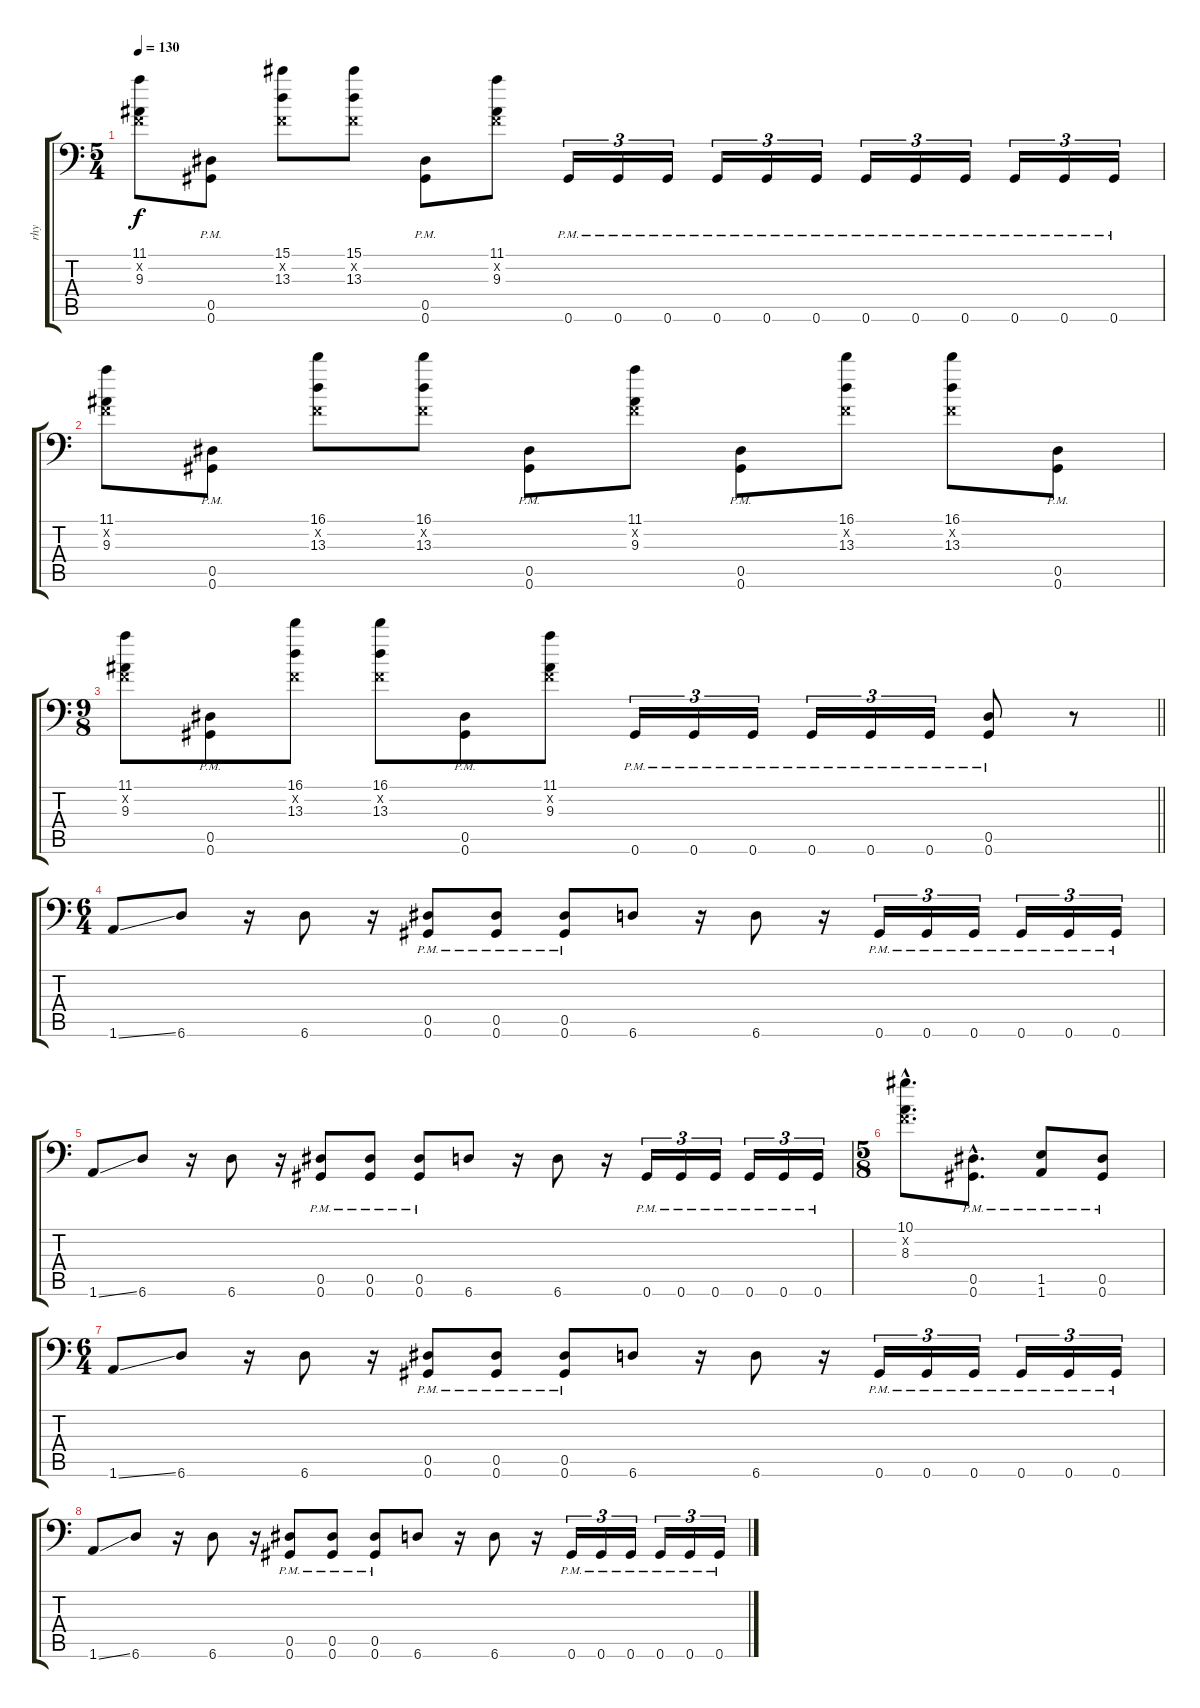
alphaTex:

\track ("rhy" "rhy") {instrument distortionguitar}
\staff {score tabs}
\tuning (Bb3 F3 Db3 Ab2 Eb2 Ab1) {hide}
\ts (5 4)
\tempo 130
\clef f4
\ks c
(11.1 0.2{x} 9.3).8{dy f} (0.5{pm} 0.6{pm}).8 (15.1 0.2{x} 13.3).8 (15.1 0.2{x} 13.3).8 (0.5{pm} 0.6{pm}).8 (11.1 0.2{x} 9.3).8 0.6{pm}.16{tu (3 2)} 0.6{pm}.16{tu (3 2)} 0.6{pm}.16{tu (3 2)} 0.6{pm}.16{tu (3 2)} 0.6{pm}.16{tu (3 2)} 0.6{pm}.16{tu (3 2)} 0.6{pm}.16{tu (3 2)} 0.6{pm}.16{tu (3 2)} 0.6{pm}.16{tu (3 2)} 0.6{pm}.16{tu (3 2)} 0.6{pm}.16{tu (3 2)} 0.6{pm}.16{tu (3 2)} |
(11.1 0.2{x} 9.3).8 (0.5{pm} 0.6{pm}).8 (16.1 0.2{x} 13.3).8 (16.1 0.2{x} 13.3).8 (0.5{pm} 0.6{pm}).8 (11.1 0.2{x} 9.3).8 (0.5{pm} 0.6{pm}).8 (16.1 0.2{x} 13.3).8 (16.1 0.2{x} 13.3).8 (0.5{pm} 0.6{pm}).8 |
\ts (9 8)
\barLineRight lightlight
(11.1 0.2{x} 9.3).8 (0.5{pm} 0.6{pm}).8 (16.1 0.2{x} 13.3).8 (16.1 0.2{x} 13.3).8 (0.5{pm} 0.6{pm}).8 (11.1 0.2{x} 9.3).8 0.6{pm}.16{tu (3 2)} 0.6{pm}.16{tu (3 2)} 0.6{pm}.16{tu (3 2)} 0.6{pm}.16{tu (3 2)} 0.6{pm}.16{tu (3 2)} 0.6{pm}.16{tu (3 2)} (0.5{pm} 0.6{pm}).8 r.8 |
\ts (6 4)
\section ("" "")
1.6{ss}.8 6.6.8 r.16 6.6.8 r.16 (0.5{pm} 0.6{pm}).8 (0.5{pm} 0.6{pm}).8 (0.5{pm} 0.6{pm}).8 6.6.8 r.16 6.6.8 r.16 0.6{pm}.16{tu (3 2)} 0.6{pm}.16{tu (3 2)} 0.6{pm}.16{tu (3 2)} 0.6{pm}.16{tu (3 2)} 0.6{pm}.16{tu (3 2)} 0.6{pm}.16{tu (3 2)} |
1.6{ss}.8 6.6.8 r.16 6.6.8 r.16 (0.5{pm} 0.6{pm}).8 (0.5{pm} 0.6{pm}).8 (0.5{pm} 0.6{pm}).8 6.6.8 r.16 6.6.8 r.16 0.6{pm}.16{tu (3 2)} 0.6{pm}.16{tu (3 2)} 0.6{pm}.16{tu (3 2)} 0.6{pm}.16{tu (3 2)} 0.6{pm}.16{tu (3 2)} 0.6{pm}.16{tu (3 2)} |
\ts (5 8)
(10.1{hac} 0.2{hac x} 8.3{hac}).8{d} (0.5{hac pm} 0.6{hac pm}).8{d} (1.5{pm} 1.6{pm}).8 (0.5{pm} 0.6{pm}).8 |
\ts (6 4)
1.6{ss}.8 6.6.8 r.16 6.6.8 r.16 (0.5{pm} 0.6{pm}).8 (0.5{pm} 0.6{pm}).8 (0.5{pm} 0.6{pm}).8 6.6.8 r.16 6.6.8 r.16 0.6{pm}.16{tu (3 2)} 0.6{pm}.16{tu (3 2)} 0.6{pm}.16{tu (3 2)} 0.6{pm}.16{tu (3 2)} 0.6{pm}.16{tu (3 2)} 0.6{pm}.16{tu (3 2)} |
1.6{ss}.8 6.6.8 r.16 6.6.8 r.16 (0.5{pm} 0.6{pm}).8 (0.5{pm} 0.6{pm}).8 (0.5{pm} 0.6{pm}).8 6.6.8 r.16 6.6.8 r.16 0.6{pm}.16{tu (3 2)} 0.6{pm}.16{tu (3 2)} 0.6{pm}.16{tu (3 2)} 0.6{pm}.16{tu (3 2)} 0.6{pm}.16{tu (3 2)} 0.6{pm}.16{tu (3 2)}
